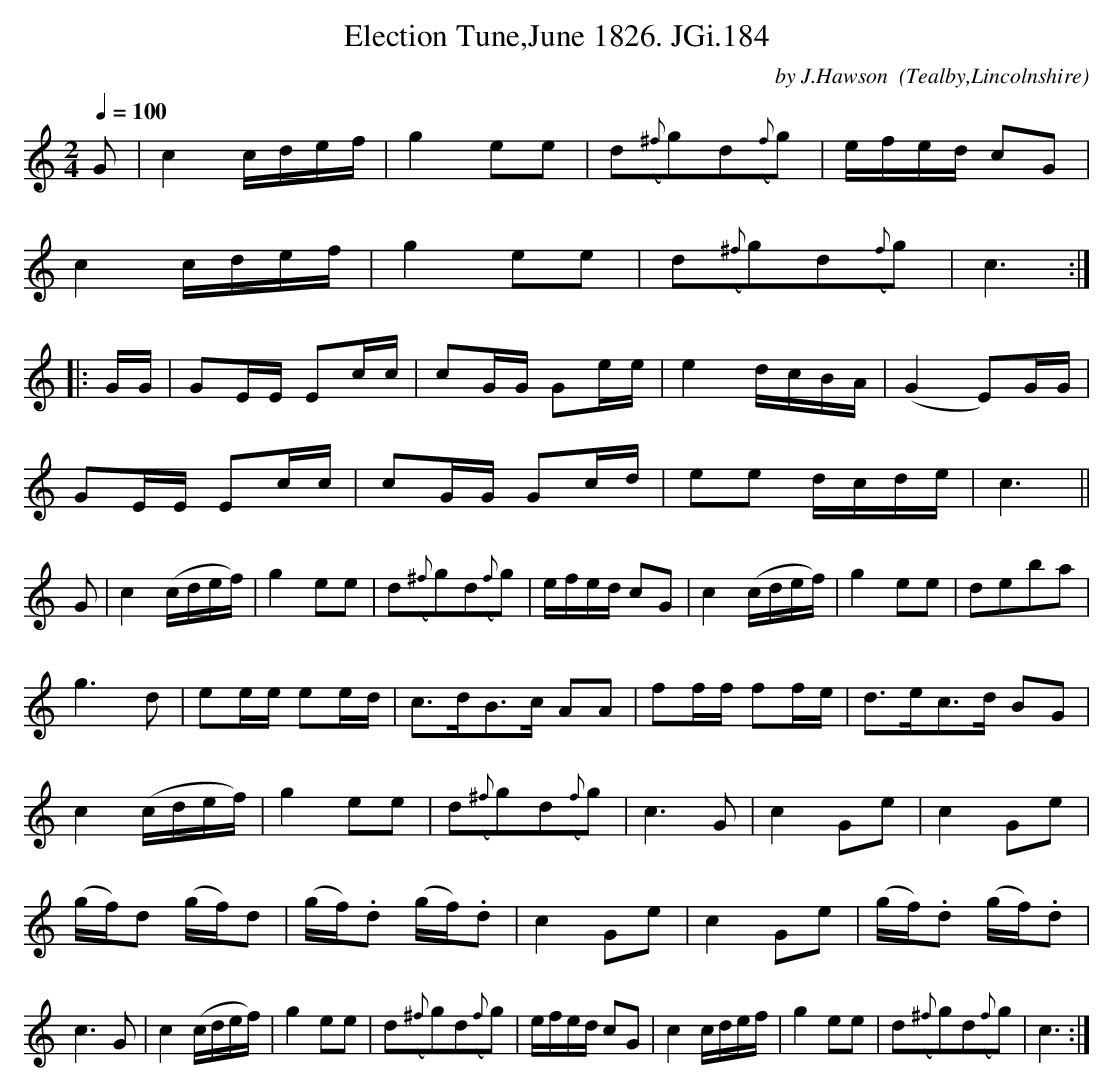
X:1
T:Election Tune,June 1826. JGi.184
C:by J.Hawson
L:1/8
M:2/4
O:Tealby,Lincolnshire
Q:1/4=100
K:C
G|c2 c/d/e/f/|g2ee|d({^f}g)d({f}g)|e/f/e/d/ cG|
c2 c/d/e/f/|g2ee|d({^f}g)d({f}g)|c3:|
|:G/G/|GE/E/ Ec/c/|cG/G/ Ge/e/|e2 d/c/B/A/|(G2E)G/G/|
GE/E/ Ec/c/|cG/G/ Gc/d/|ee d/c/d/e/|c3||
G|c2(c/d/e/f/)|g2ee|d({^f}g)d({f}g)|e/f/e/d/ cG|c2(c/d/e/f/)|g2ee|deba|
g3d|ee/e/ ee/d/|c>dB>c AA|ff/f/ ff/e/|d>ec>d BG|
c2 (c/d/e/f/)|g2ee|d({^f}g)d({f}g)|c3G|c2Ge|c2Ge|
(g/f/)d (g/f/)d|(g/f/).d (g/f/).d|c2Ge|c2Ge|(g/f/).d (g/f/).d|
c3G|c2 (c/d/e/f/)|g2ee|d({^f}g)d({f}g)|e/f/e/d/ cG|c2 c/d/e/f/|g2ee|d({^f}g)d({f}g)|c3:|
